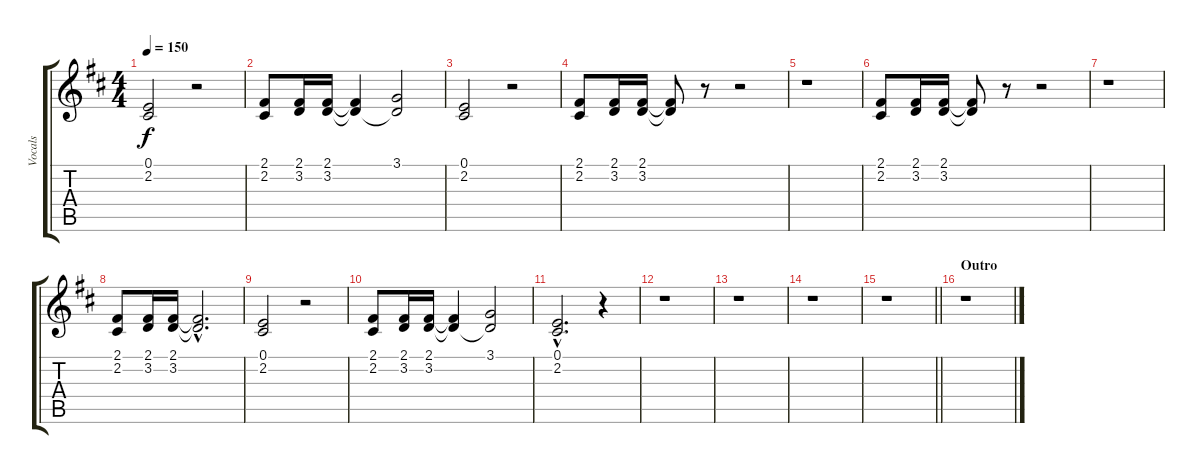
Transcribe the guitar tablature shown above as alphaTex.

\track ("Vocals" "Vocals") {instrument oboe}
\staff {score tabs}
\tuning (E4 B3 G3 D3 A2 E2) {hide}
\ts (4 4)
\tempo 150
\clef g2
\ks bminor
(0.1 2.2).2{dy f} r.2 |
(2.1 2.2).8 (2.1 3.2).16 (2.1 3.2).16 (2.1{t} 3.2{t}).4 (3.1 3.2{t}).2 |
(0.1 2.2).2 r.2 |
(2.1 2.2).8 (2.1 3.2).16 (2.1 3.2).16 (2.1{t} 3.2{t}).8 r.8 r.2 |
r.1 |
(2.1 2.2).8 (2.1 3.2).16 (2.1 3.2).16 (2.1{t} 3.2{t}).8 r.8 r.2 |
r.1 |
(2.1 2.2).8 (2.1 3.2).16 (2.1 3.2).16 (2.1{hac t} 3.2{hac t}).2{d} |
(0.1 2.2).2 r.2 |
(2.1 2.2).8 (2.1 3.2).16 (2.1 3.2).16 (2.1{t} 3.2{t}).4 (3.1 3.2{t}).2 |
(0.1{hac} 2.2{hac}).2{d} r.4 |
r.1 |
r.1 |
r.1 |
\barLineRight lightlight
r.1 |
\section ("" "Outro")
r.1
